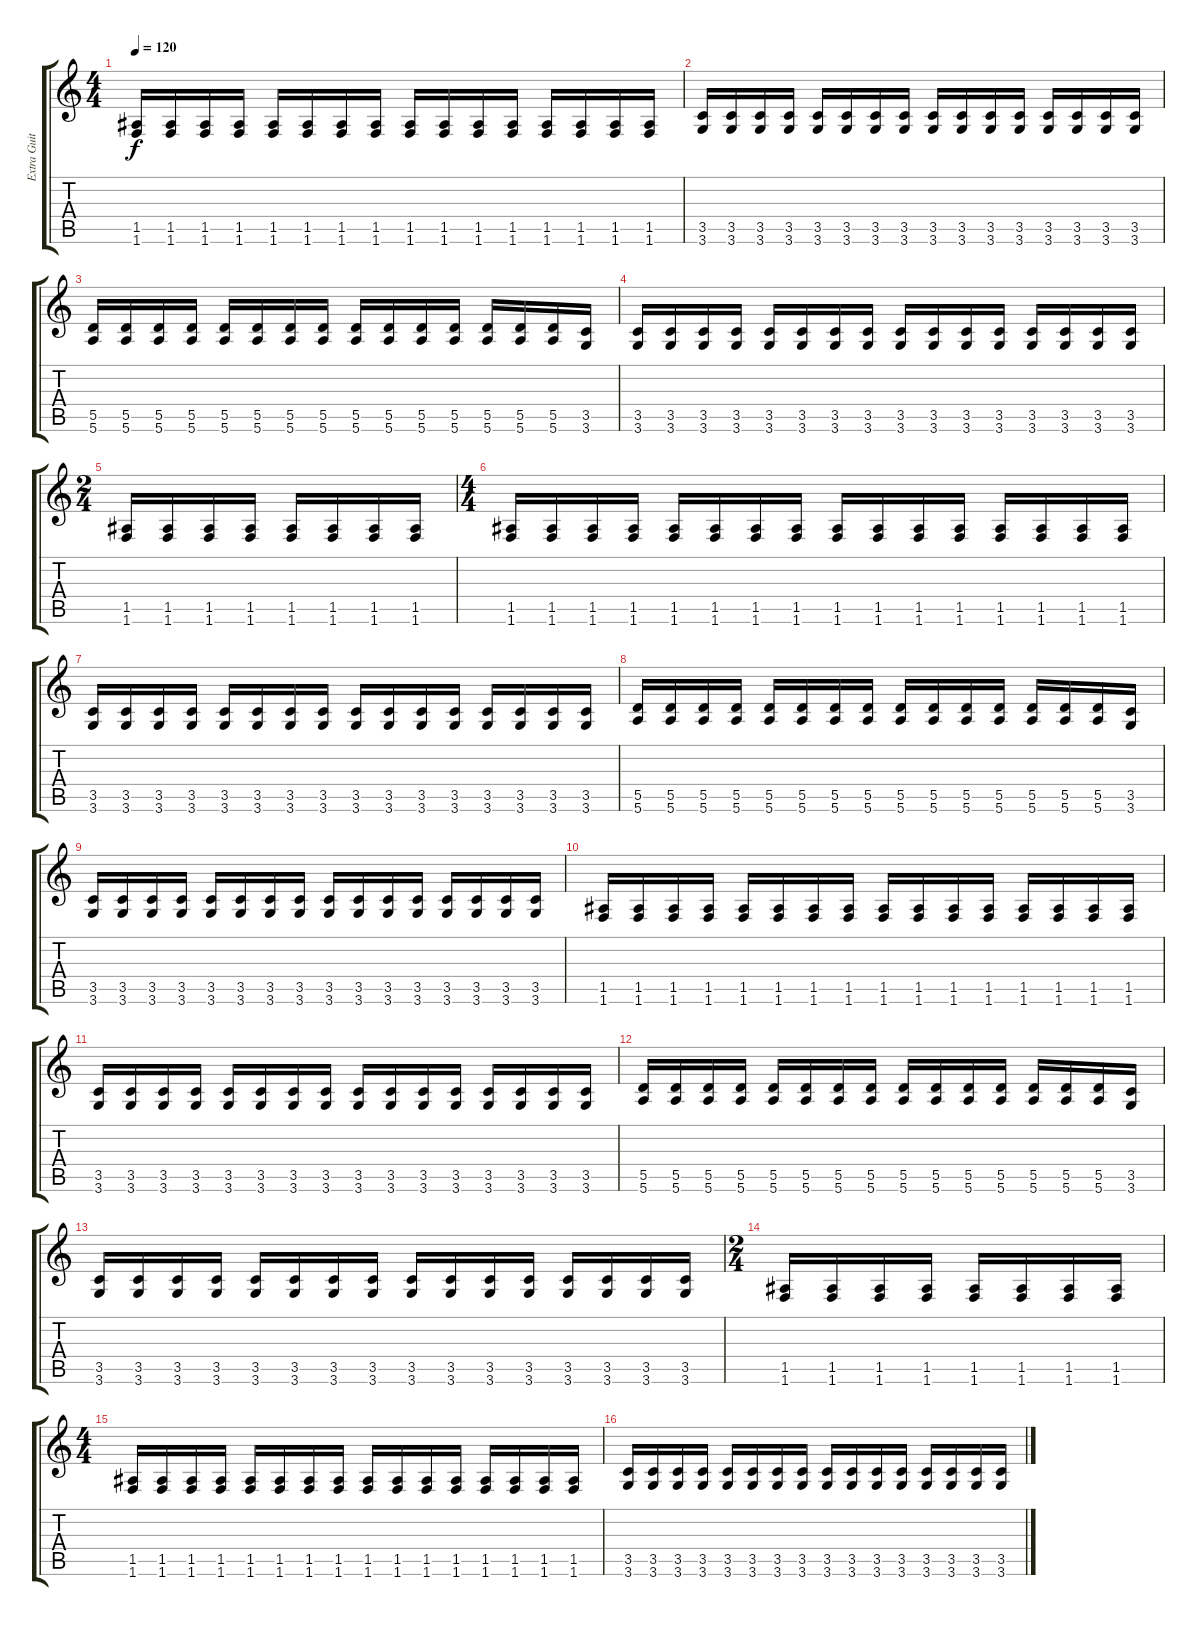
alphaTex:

\track ("Extra Guitar" "Extra Guit") {instrument distortionguitar}
\staff {score tabs}
\tuning (E4 B3 G3 D3 A2 E2) {hide}
\ts (4 4)
\tempo 120
\clef g2
\ks c
(1.5 1.6).16{dy f} (1.5 1.6).16 (1.5 1.6).16 (1.5 1.6).16 (1.5 1.6).16 (1.5 1.6).16 (1.5 1.6).16 (1.5 1.6).16 (1.5 1.6).16 (1.5 1.6).16 (1.5 1.6).16 (1.5 1.6).16 (1.5 1.6).16 (1.5 1.6).16 (1.5 1.6).16 (1.5 1.6).16 |
(3.5 3.6).16 (3.5 3.6).16 (3.5 3.6).16 (3.5 3.6).16 (3.5 3.6).16 (3.5 3.6).16 (3.5 3.6).16 (3.5 3.6).16 (3.5 3.6).16 (3.5 3.6).16 (3.5 3.6).16 (3.5 3.6).16 (3.5 3.6).16 (3.5 3.6).16 (3.5 3.6).16 (3.5 3.6).16 |
(5.5 5.6).16 (5.5 5.6).16 (5.5 5.6).16 (5.5 5.6).16 (5.5 5.6).16 (5.5 5.6).16 (5.5 5.6).16 (5.5 5.6).16 (5.5 5.6).16 (5.5 5.6).16 (5.5 5.6).16 (5.5 5.6).16 (5.5 5.6).16 (5.5 5.6).16 (5.5 5.6).16 (3.5 3.6).16 |
(3.5 3.6).16 (3.5 3.6).16 (3.5 3.6).16 (3.5 3.6).16 (3.5 3.6).16 (3.5 3.6).16 (3.5 3.6).16 (3.5 3.6).16 (3.5 3.6).16 (3.5 3.6).16 (3.5 3.6).16 (3.5 3.6).16 (3.5 3.6).16 (3.5 3.6).16 (3.5 3.6).16 (3.5 3.6).16 |
\ts (2 4)
(1.5 1.6).16 (1.5 1.6).16 (1.5 1.6).16 (1.5 1.6).16 (1.5 1.6).16 (1.5 1.6).16 (1.5 1.6).16 (1.5 1.6).16 |
\ts (4 4)
(1.5 1.6).16 (1.5 1.6).16 (1.5 1.6).16 (1.5 1.6).16 (1.5 1.6).16 (1.5 1.6).16 (1.5 1.6).16 (1.5 1.6).16 (1.5 1.6).16 (1.5 1.6).16 (1.5 1.6).16 (1.5 1.6).16 (1.5 1.6).16 (1.5 1.6).16 (1.5 1.6).16 (1.5 1.6).16 |
(3.5 3.6).16 (3.5 3.6).16 (3.5 3.6).16 (3.5 3.6).16 (3.5 3.6).16 (3.5 3.6).16 (3.5 3.6).16 (3.5 3.6).16 (3.5 3.6).16 (3.5 3.6).16 (3.5 3.6).16 (3.5 3.6).16 (3.5 3.6).16 (3.5 3.6).16 (3.5 3.6).16 (3.5 3.6).16 |
(5.5 5.6).16 (5.5 5.6).16 (5.5 5.6).16 (5.5 5.6).16 (5.5 5.6).16 (5.5 5.6).16 (5.5 5.6).16 (5.5 5.6).16 (5.5 5.6).16 (5.5 5.6).16 (5.5 5.6).16 (5.5 5.6).16 (5.5 5.6).16 (5.5 5.6).16 (5.5 5.6).16 (3.5 3.6).16 |
(3.5 3.6).16 (3.5 3.6).16 (3.5 3.6).16 (3.5 3.6).16 (3.5 3.6).16 (3.5 3.6).16 (3.5 3.6).16 (3.5 3.6).16 (3.5 3.6).16 (3.5 3.6).16 (3.5 3.6).16 (3.5 3.6).16 (3.5 3.6).16 (3.5 3.6).16 (3.5 3.6).16 (3.5 3.6).16 |
(1.5 1.6).16 (1.5 1.6).16 (1.5 1.6).16 (1.5 1.6).16 (1.5 1.6).16 (1.5 1.6).16 (1.5 1.6).16 (1.5 1.6).16 (1.5 1.6).16 (1.5 1.6).16 (1.5 1.6).16 (1.5 1.6).16 (1.5 1.6).16 (1.5 1.6).16 (1.5 1.6).16 (1.5 1.6).16 |
(3.5 3.6).16 (3.5 3.6).16 (3.5 3.6).16 (3.5 3.6).16 (3.5 3.6).16 (3.5 3.6).16 (3.5 3.6).16 (3.5 3.6).16 (3.5 3.6).16 (3.5 3.6).16 (3.5 3.6).16 (3.5 3.6).16 (3.5 3.6).16 (3.5 3.6).16 (3.5 3.6).16 (3.5 3.6).16 |
(5.5 5.6).16 (5.5 5.6).16 (5.5 5.6).16 (5.5 5.6).16 (5.5 5.6).16 (5.5 5.6).16 (5.5 5.6).16 (5.5 5.6).16 (5.5 5.6).16 (5.5 5.6).16 (5.5 5.6).16 (5.5 5.6).16 (5.5 5.6).16 (5.5 5.6).16 (5.5 5.6).16 (3.5 3.6).16 |
(3.5 3.6).16 (3.5 3.6).16 (3.5 3.6).16 (3.5 3.6).16 (3.5 3.6).16 (3.5 3.6).16 (3.5 3.6).16 (3.5 3.6).16 (3.5 3.6).16 (3.5 3.6).16 (3.5 3.6).16 (3.5 3.6).16 (3.5 3.6).16 (3.5 3.6).16 (3.5 3.6).16 (3.5 3.6).16 |
\ts (2 4)
(1.5 1.6).16 (1.5 1.6).16 (1.5 1.6).16 (1.5 1.6).16 (1.5 1.6).16 (1.5 1.6).16 (1.5 1.6).16 (1.5 1.6).16 |
\ts (4 4)
(1.5 1.6).16 (1.5 1.6).16 (1.5 1.6).16 (1.5 1.6).16 (1.5 1.6).16 (1.5 1.6).16 (1.5 1.6).16 (1.5 1.6).16 (1.5 1.6).16 (1.5 1.6).16 (1.5 1.6).16 (1.5 1.6).16 (1.5 1.6).16 (1.5 1.6).16 (1.5 1.6).16 (1.5 1.6).16 |
(3.5 3.6).16 (3.5 3.6).16 (3.5 3.6).16 (3.5 3.6).16 (3.5 3.6).16 (3.5 3.6).16 (3.5 3.6).16 (3.5 3.6).16 (3.5 3.6).16 (3.5 3.6).16 (3.5 3.6).16 (3.5 3.6).16 (3.5 3.6).16 (3.5 3.6).16 (3.5 3.6).16 (3.5 3.6).16
